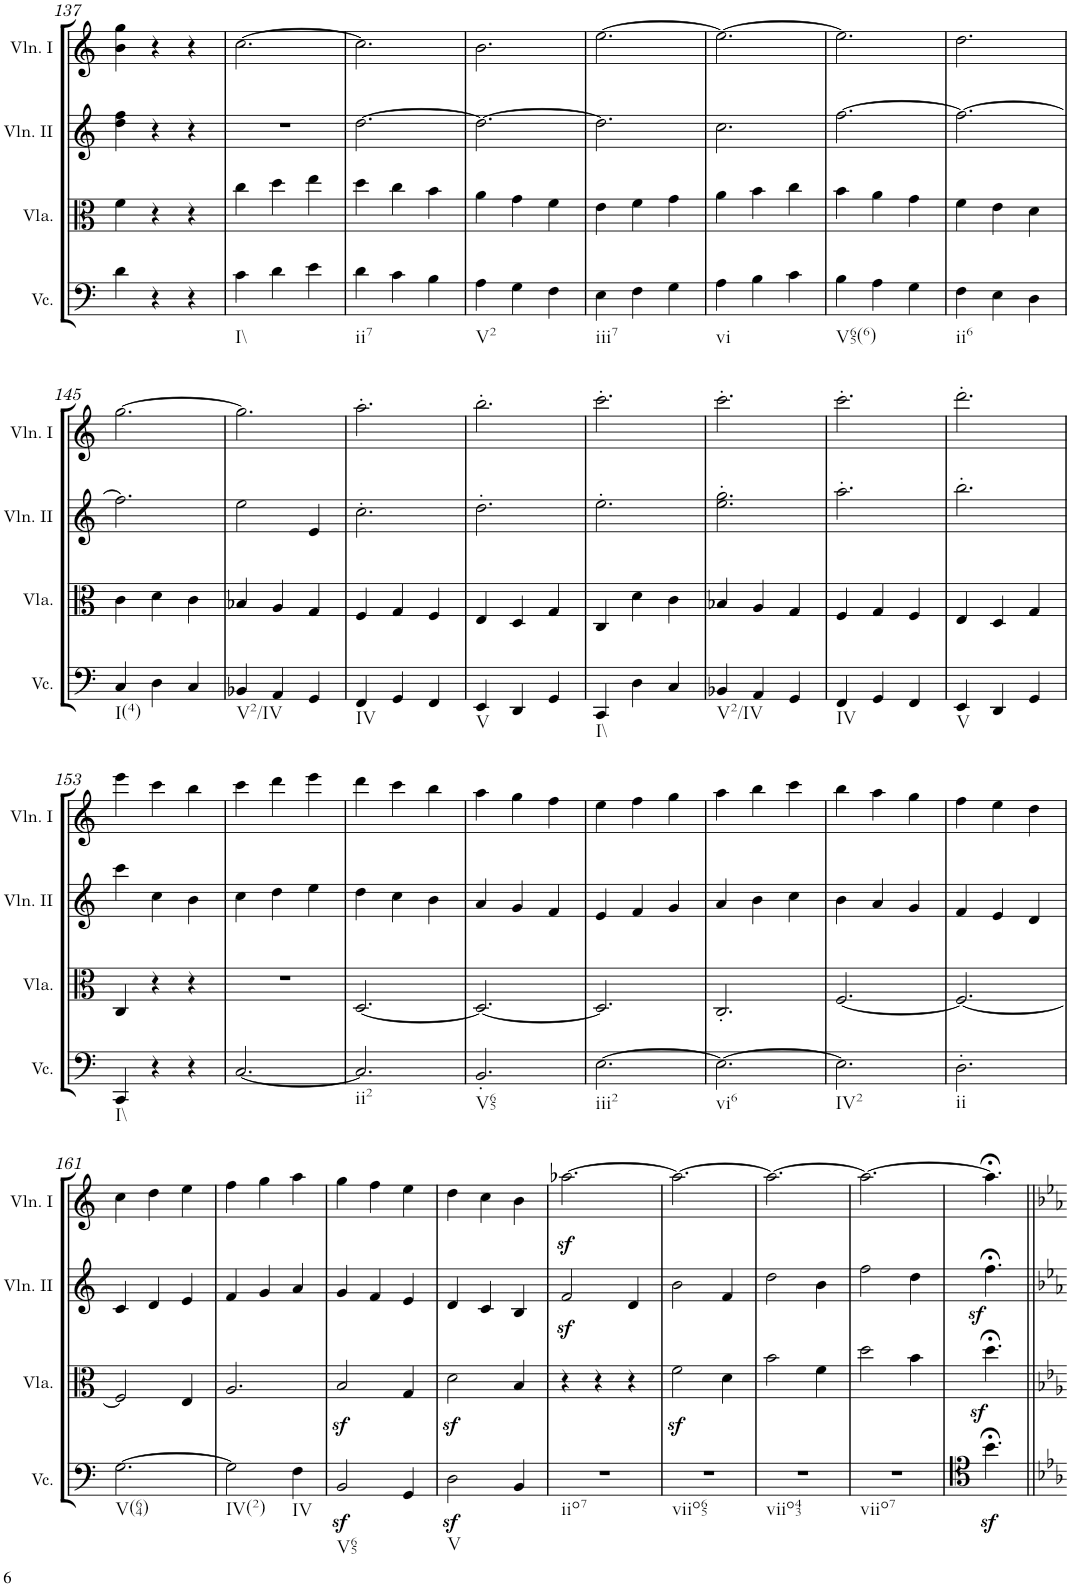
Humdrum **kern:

**kern	**kern	**kern	**kern
*part4	*part3	*part2	*part1
*staff4	*staff3	*staff2	*staff1
*I"Violoncello	*I"Viola	*I"Violin II	*I"Violin I
*I'Vc.	*I'Vla.	*I'Vln. II	*I'Vln. I
!!LO:PB:g=z
*clefF4	*clefC3	*clefG2	*clefG2
*k[]	*k[]	*k[]	*k[]
*C:	*C:	*C:	*C:
*M3/4	*M3/4	*M3/4	*M3/4
=137	=137	=137	=137
4d\	4f\	4dd\ 4ff\	4b\ 4gg\
4r	4r	4r	4r
4r	4r	4r	4r
=138	=138	=138	=138
!LO:TX:b:t=I\\	!	!	!
4c\	4cc\	2.r	[2.cc\
4d\	4dd\	.	.
4e\	4ee\	.	.
=139	=139	=139	=139
!LO:TX:b:t=ii7	!	!	!
4d\	4dd\	[2.dd\	2.cc\]
4c\	4cc\	.	.
4B\	4b\	.	.
=140	=140	=140	=140
!LO:TX:b:t=V2	!	!	!
4A\	4a\	2.dd\_	2.b\
4G\	4g\	.	.
4F\	4f\	.	.
=141	=141	=141	=141
!LO:TX:b:t=iii7	!	!	!
4E\	4e\	2.dd\]	[2.ee\
4F\	4f\	.	.
4G\	4g\	.	.
=142	=142	=142	=142
!LO:TX:b:t=vi	!	!	!
4A\	4a\	2.cc\	2.ee\_
4B\	4b\	.	.
4c\	4cc\	.	.
=143	=143	=143	=143
!LO:TX:b:t=V65(6)	!	!	!
4B\	4b\	[2.ff\	2.ee\]
4A\	4a\	.	.
4G\	4g\	.	.
=144	=144	=144	=144
!LO:TX:b:t=ii6	!	!	!
4F\	4f\	2.ff\_	2.dd\
4E\	4e\	.	.
4D\	4d\	.	.
!!LO:LB:g=z
=145	=145	=145	=145
!LO:TX:b:t=I(4)	!	!	!
4C/	4c\	2.ff\]	[2.gg\
4D\	4d\	.	.
4C/	4c\	.	.
=146	=146	=146	=146
!LO:TX:b:t=V2/IV	!	!	!
4BB-X/	4B-X/	2ee\	2.gg\]
4AA/	4A/	.	.
4GG/	4G/	4e/	.
=147	=147	=147	=147
!LO:TX:b:t=IV	!	!	!
4FF/	4F/	2.cc'\	2.aa'\
4GG/	4G/	.	.
4FF/	4F/	.	.
=148	=148	=148	=148
!LO:TX:b:t=V	!	!	!
4EE/	4E/	2.dd'\	2.bb'\
4DD/	4D/	.	.
4GG/	4G/	.	.
=149	=149	=149	=149
!LO:TX:b:t=I\\	!	!	!
4CC/	4C/	2.ee'\	2.ccc'\
4D\	4d\	.	.
4C/	4c\	.	.
=150	=150	=150	=150
!LO:TX:b:t=V2/IV	!	!	!
4BB-X/	4B-X/	2.ee\' 2.gg\'	2.ccc'\
4AA/	4A/	.	.
4GG/	4G/	.	.
=151	=151	=151	=151
!LO:TX:b:t=IV	!	!	!
4FF/	4F/	2.aa'\	2.ccc'\
4GG/	4G/	.	.
4FF/	4F/	.	.
=152	=152	=152	=152
!LO:TX:b:t=V	!	!	!
4EE/	4E/	2.bb'\	2.ddd'\
4DD/	4D/	.	.
4GG/	4G/	.	.
!!LO:LB:g=z
=153	=153	=153	=153
!LO:TX:b:t=I\\	!	!	!
4CC/	4C/	4ccc\	4eee\
4r	4r	4cc\	4ccc\
4r	4r	4b\	4bb\
=154	=154	=154	=154
[2.C/	2.r	4cc\	4ccc\
.	.	4dd\	4ddd\
.	.	4ee\	4eee\
=155	=155	=155	=155
!LO:TX:b:t=ii2	!	!	!
2.C/]	[2.D/	4dd\	4ddd\
.	.	4cc\	4ccc\
.	.	4b\	4bb\
=156	=156	=156	=156
!LO:TX:b:t=V65	!	!	!
2.BB'/	2.D/_	4a/	4aa\
.	.	4g/	4gg\
.	.	4f/	4ff\
=157	=157	=157	=157
!LO:TX:b:t=iii2	!	!	!
[2.E\	2.D/]	4e/	4ee\
.	.	4f/	4ff\
.	.	4g/	4gg\
=158	=158	=158	=158
!LO:TX:b:t=vi6	!	!	!
2.E\_	2.C'/	4a/	4aa\
.	.	4b\	4bb\
.	.	4cc\	4ccc\
=159	=159	=159	=159
!LO:TX:b:t=IV2	!	!	!
2.E\]	[2.F/	4b\	4bb\
.	.	4a/	4aa\
.	.	4g/	4gg\
=160	=160	=160	=160
!LO:TX:b:t=ii	!	!	!
2.D'\	2.F/_	4f/	4ff\
.	.	4e/	4ee\
.	.	4d/	4dd\
!!LO:LB:g=z
=161	=161	=161	=161
!LO:TX:b:t=V(64)	!	!	!
[2.G\	2F/]	4c/	4cc\
.	.	4d/	4dd\
.	4E/	4e/	4ee\
=162	=162	=162	=162
!LO:TX:b:t=IV(2)	!	!	!
2G\]	2.A/	4f/	4ff\
.	.	4g/	4gg\
!LO:TX:b:t=IV	!	!	!
4F\	.	4a/	4aa\
=163	=163	=163	=163
!LO:TX:b:t=V65	!	!	!
2BBz</	2Bz</	4g/	4gg\
.	.	4f/	4ff\
4GG/	4G/	4e/	4ee\
=164	=164	=164	=164
!LO:TX:b:t=V	!	!	!
2Dz<\	2dz<\	4d/	4dd\
.	.	4c/	4cc\
4BB/	4B/	4B/	4b\
=165	=165	=165	=165
!LO:TX:b:t=iio7	!	!	!
2.r	4r	2fz</	[2.aa-Xz<\
.	4r	.	.
.	4r	4d/	.
=166	=166	=166	=166
!LO:TX:b:t=viio65	!	!	!
2.r	2fz<\	2b\	2.aa-\_
.	4d\	4f/	.
=167	=167	=167	=167
!LO:TX:b:t=viio43	!	!	!
2.r	2b\	2dd\	2.aa-\_
.	4f\	4b\	.
=168	=168	=168	=168
!LO:TX:b:t=viio7	!	!	!
2.r	2dd\	2ff\	2.aa-\_
.	4b\	4dd\	.
=169	=169	=169	=169
4.bz<;<\	4.ddz<;<\	4.ffz<;<\	4.aa-;<\]
=||	=||	=||	=||
*-	*-	*-	*-
